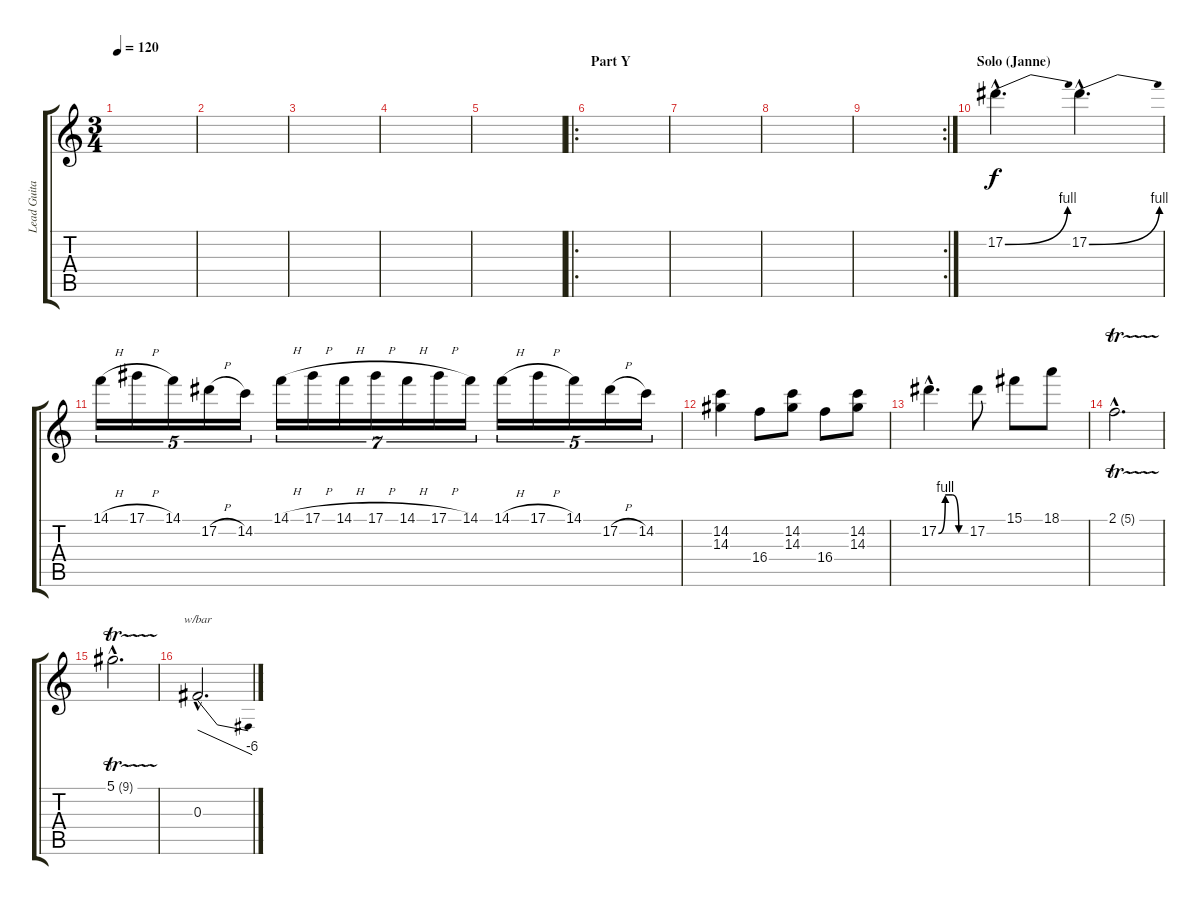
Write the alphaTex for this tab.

\track ("Lead Guitar 1 (Janne)" "Lead Guita") {instrument distortionguitar}
\staff {score tabs}
\tuning (Eb4 Bb3 Gb3 Db3 Ab2 Eb2) {hide}
\ts (3 4)
\tempo 120
\clef g2
\ks c
|
|
|
|
|
\ro
\section ("" "Part Y")
|
|
|
\rc 2
|
\section ("" "Solo (Janne)")
17.2{be (bend 0 0 60 4) hac}.4{d} 17.2{be (bend 0 0 60 4) hac}.4{d} |
14.1{h}.16{tu (5 4)} 17.1{h}.16{tu (5 4)} 14.1.16{tu (5 4)} 17.2{h}.16{tu (5 4)} 14.2.16{tu (5 4)} 14.1{h}.16{tu (7 4)} 17.1{h}.16{tu (7 4)} 14.1{h}.16{tu (7 4)} 17.1{h}.16{tu (7 4)} 14.1{h}.16{tu (7 4)} 17.1{h}.16{tu (7 4)} 14.1.16{tu (7 4)} 14.1{h}.16{tu (5 4)} 17.1{h}.16{tu (5 4)} 14.1.16{tu (5 4)} 17.2{h}.16{tu (5 4)} 14.2.16{tu (5 4)} |
(14.2 14.3).4 16.4.8 (14.2 14.3).8 16.4.8 (14.2 14.3).8 |
17.2{be (custom 0 0 15 4 30 4 45 0 60 0) hac}.4{d} 17.2.8 15.1.8 18.1.8 |
2.1{tr (5 32) hac}.2{d} |
5.1{tr (9 32) hac}.2{d} |
0.3{hac}.2{d tbe (dive default 0 0 60 -24)}
